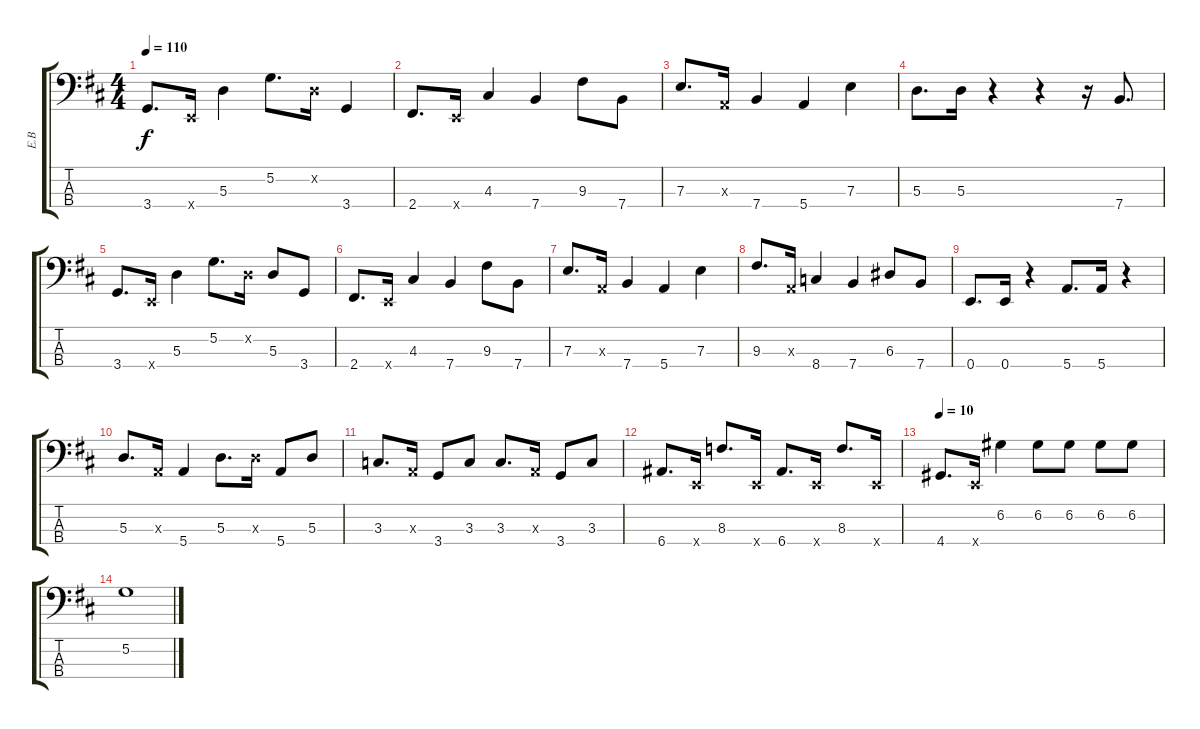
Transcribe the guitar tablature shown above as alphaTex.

\track ("E.B" "E.B") {instrument electricbassfinger}
\staff {score tabs}
\tuning (G2 D2 A1 E1) {hide}
\ts (4 4)
\tempo 110
\clef f4
\ks d
3.4.8{d dy f} 0.4{x}.16 5.3.4 5.2.8{d} 0.2{x}.16 3.4.4 |
2.4.8{d} 0.4{x}.16 4.3.4 7.4.4 9.3.8 7.4.8 |
7.3.8{d} 0.3{x}.16 7.4.4 5.4.4 7.3.4 |
5.3.8{d} 5.3.16 r.4 r.4 r.16 7.4.8{d} |
3.4.8{d} 0.4{x}.16 5.3.4 5.2.8{d} 0.2{x}.16 5.3.8 3.4.8 |
2.4.8{d} 0.4{x}.16 4.3.4 7.4.4 9.3.8 7.4.8 |
7.3.8{d} 0.3{x}.16 7.4.4 5.4.4 7.3.4 |
9.3.8{d} 0.3{x}.16 8.4.4 7.4.4 6.3.8 7.4.8 |
0.4.8{d} 0.4.16 r.4 5.4.8{d} 5.4.16 r.4 |
5.3.8{d} 0.3{x}.16 5.4.4 5.3.8{d} 5.3{x}.16 5.4.8 5.3.8 |
3.3.8{d} 0.3{x}.16 3.4.8 3.3.8 3.3.8{d} 0.3{x}.16 3.4.8 3.3.8 |
6.4.8{d} 0.4{x}.16 8.3.8{d} 0.4{x}.16 6.4.8{d} 0.4{x}.16 8.3.8{d} 0.4{x}.16 |
\tempo 10
4.4.8{d} 0.4{x}.16 6.2.4 6.2.8 6.2.8 6.2.8 6.2.8 |
5.2.1
